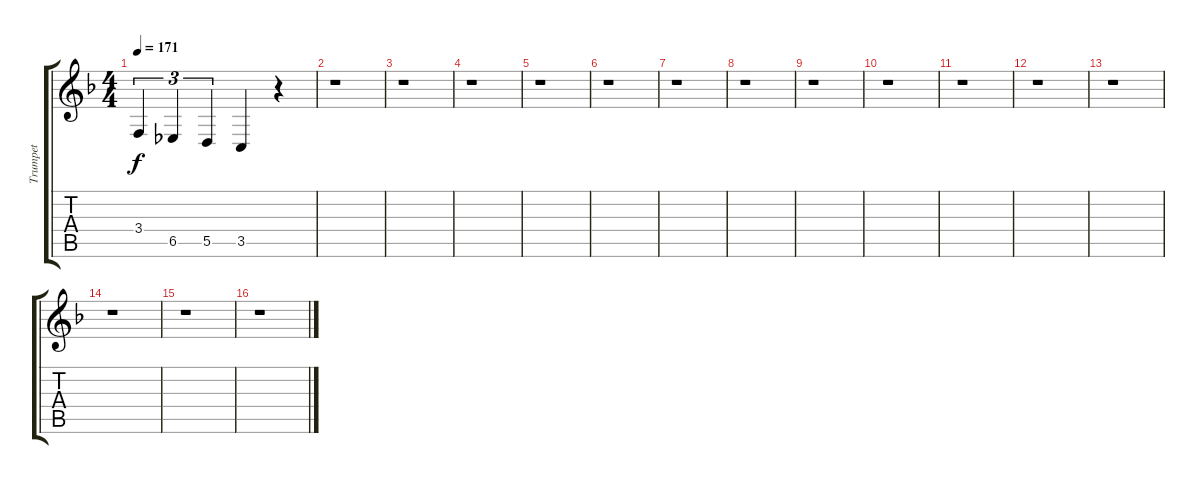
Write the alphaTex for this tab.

\track ("Trumpet" "Trumpet") {instrument trumpet}
\staff {score tabs}
\tuning (E4 B3 G3 D3 A2 E2) {hide}
\ts (4 4)
\tempo 171
\clef g2
\ks f
3.4.4{tu (3 2) dy f} 6.5.4{tu (3 2)} 5.5.4{tu (3 2)} 3.5.4 r.4 |
r.1 |
r.1 |
r.1 |
r.1 |
r.1 |
r.1 |
r.1 |
r.1 |
r.1 |
r.1 |
r.1 |
r.1 |
r.1 |
r.1 |
r.1
